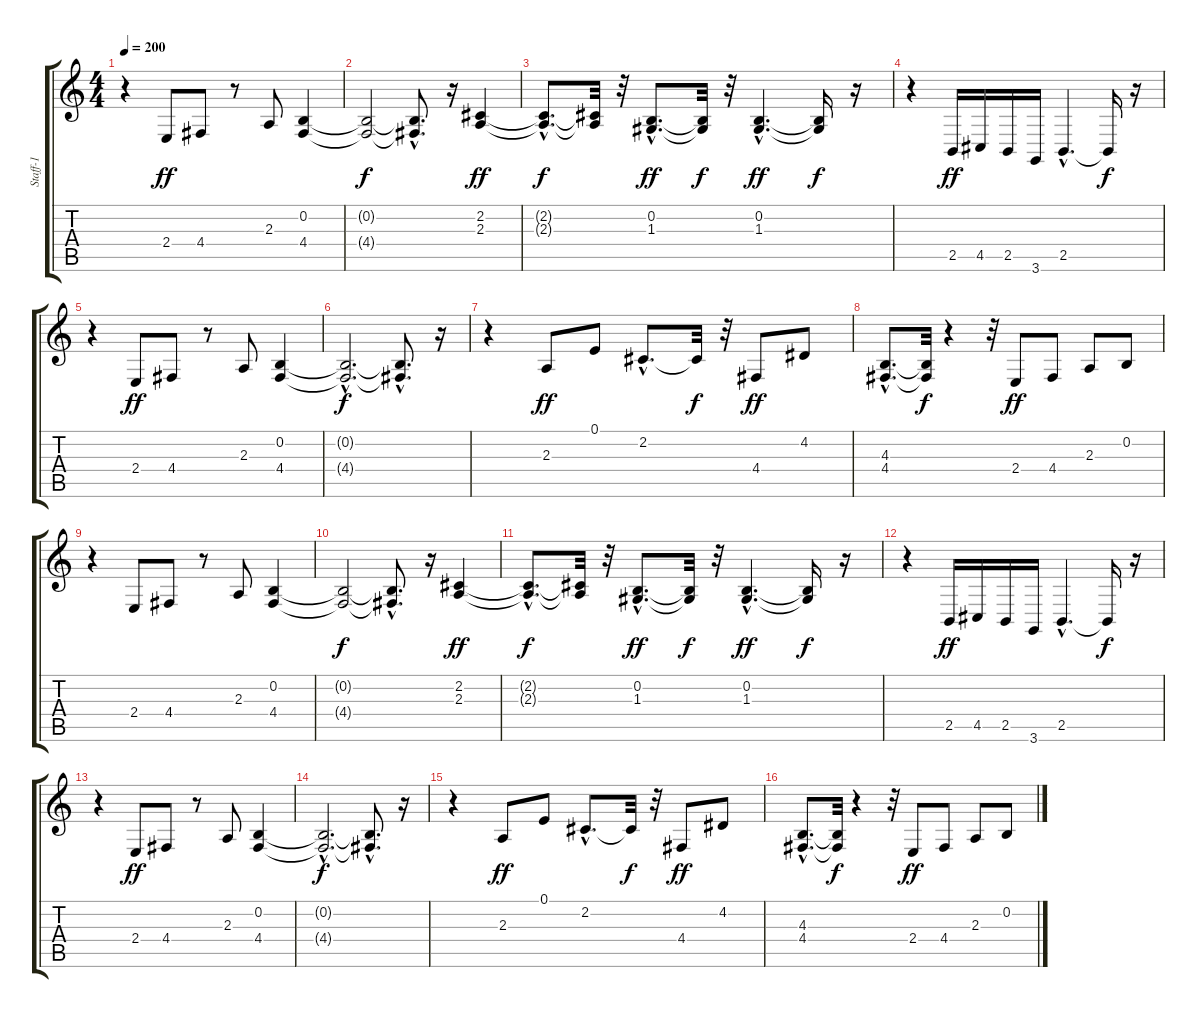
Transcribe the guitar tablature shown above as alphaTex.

\track ("Staff-1" "Staff-1") {instrument stringensemble1}
\staff {score tabs}
\tuning (E4 B3 G3 D3 A2 E2) {hide}
\ts (4 4)
\tempo 200
\clef g2
\ks c
r.4{dy ff} 2.4.8 4.4.8 r.8 2.3.8 (0.2 4.4).4 |
(0.2{t} 4.4{t}).2{dy f} (0.2{hac t} 4.4{hac t}).8{d} r.16 (2.2 2.3).4{dy ff} |
(2.2{hac t} 2.3{hac t}).8{d dy f} (2.2{t} 2.3{t}).32 r.32 (0.2{hac} 1.3{hac}).8{d dy ff} (0.2{t} 1.3{t}).32{dy f} r.32 (0.2{hac} 1.3{hac}).4{d dy ff} (0.2{t} 1.3{t}).16{dy f} r.16 |
r.4 2.5.16{dy ff} 4.5.16 2.5.16 3.6.16 2.5{hac}.4{d} 2.5{t}.16{dy f} r.16 |
r.4 2.4.8{dy ff} 4.4.8 r.8 2.3.8 (0.2 4.4).4 |
(0.2{hac t} 4.4{hac t}).2{d dy f} (0.2{hac t} 4.4{hac t}).8{d} r.16 |
r.4 2.3.8{dy ff} 0.1.8 2.2{hac}.8{d} 2.2{t}.32{dy f} r.32 4.4.8{dy ff} 4.2.8 |
(4.3{hac} 4.4{hac}).8{d} (4.3{t} 4.4{t}).32{dy f} r.4 r.32 2.4.8{dy ff} 4.4.8 2.3.8 0.2.8 |
r.4 2.4.8 4.4.8 r.8 2.3.8 (0.2 4.4).4 |
(0.2{t} 4.4{t}).2{dy f} (0.2{hac t} 4.4{hac t}).8{d} r.16 (2.2 2.3).4{dy ff} |
(2.2{hac t} 2.3{hac t}).8{d dy f} (2.2{t} 2.3{t}).32 r.32 (0.2{hac} 1.3{hac}).8{d dy ff} (0.2{t} 1.3{t}).32{dy f} r.32 (0.2{hac} 1.3{hac}).4{d dy ff} (0.2{t} 1.3{t}).16{dy f} r.16 |
r.4 2.5.16{dy ff} 4.5.16 2.5.16 3.6.16 2.5{hac}.4{d} 2.5{t}.16{dy f} r.16 |
r.4 2.4.8{dy ff} 4.4.8 r.8 2.3.8 (0.2 4.4).4 |
(0.2{hac t} 4.4{hac t}).2{d dy f} (0.2{hac t} 4.4{hac t}).8{d} r.16 |
r.4 2.3.8{dy ff} 0.1.8 2.2{hac}.8{d} 2.2{t}.32{dy f} r.32 4.4.8{dy ff} 4.2.8 |
(4.3{hac} 4.4{hac}).8{d} (4.3{t} 4.4{t}).32{dy f} r.4 r.32 2.4.8{dy ff} 4.4.8 2.3.8 0.2.8
